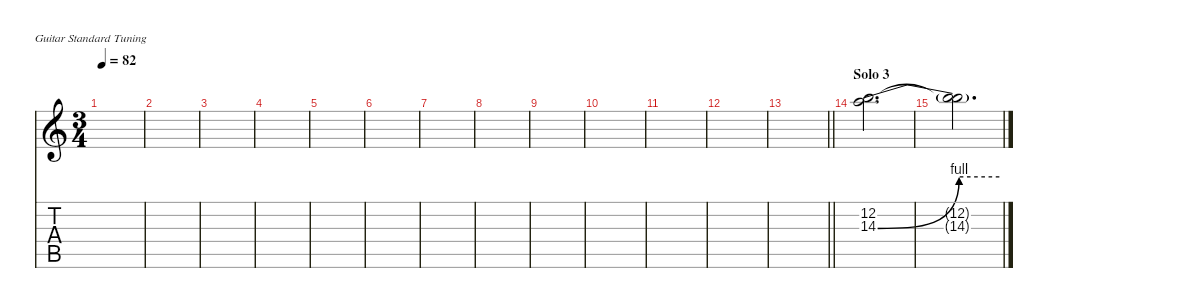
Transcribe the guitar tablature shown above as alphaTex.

\defaultSystemsLayout 4
\hideDynamics
\bracketExtendMode nobrackets
\singleTrackTrackNamePolicy hidden
\multiTrackTrackNamePolicy hidden
\firstSystemTrackNameMode fullname
\otherSystemsTrackNameOrientation horizontal
\track ("Guitar 3" "dist.guit.") {defaultSystemsLayout 16 instrument distortionguitar}
\staff {score tabs}
\tuning (E4 B3 G3 D3 A2 E2)
\ts (3 4)
\tempo 82
\clef g2
\ks c
|
|
|
|
|
|
|
|
|
|
|
|
\barLineRight lightlight
|
\section ("" "Solo 3")
(12.2 14.3{be (bend 0 0 60 4)}).2{d dy fff instrument overdrivenguitar beam Down} |
(12.2{t} 14.3{be (hold 0 4 60 4) t}).2{d beam Down}
